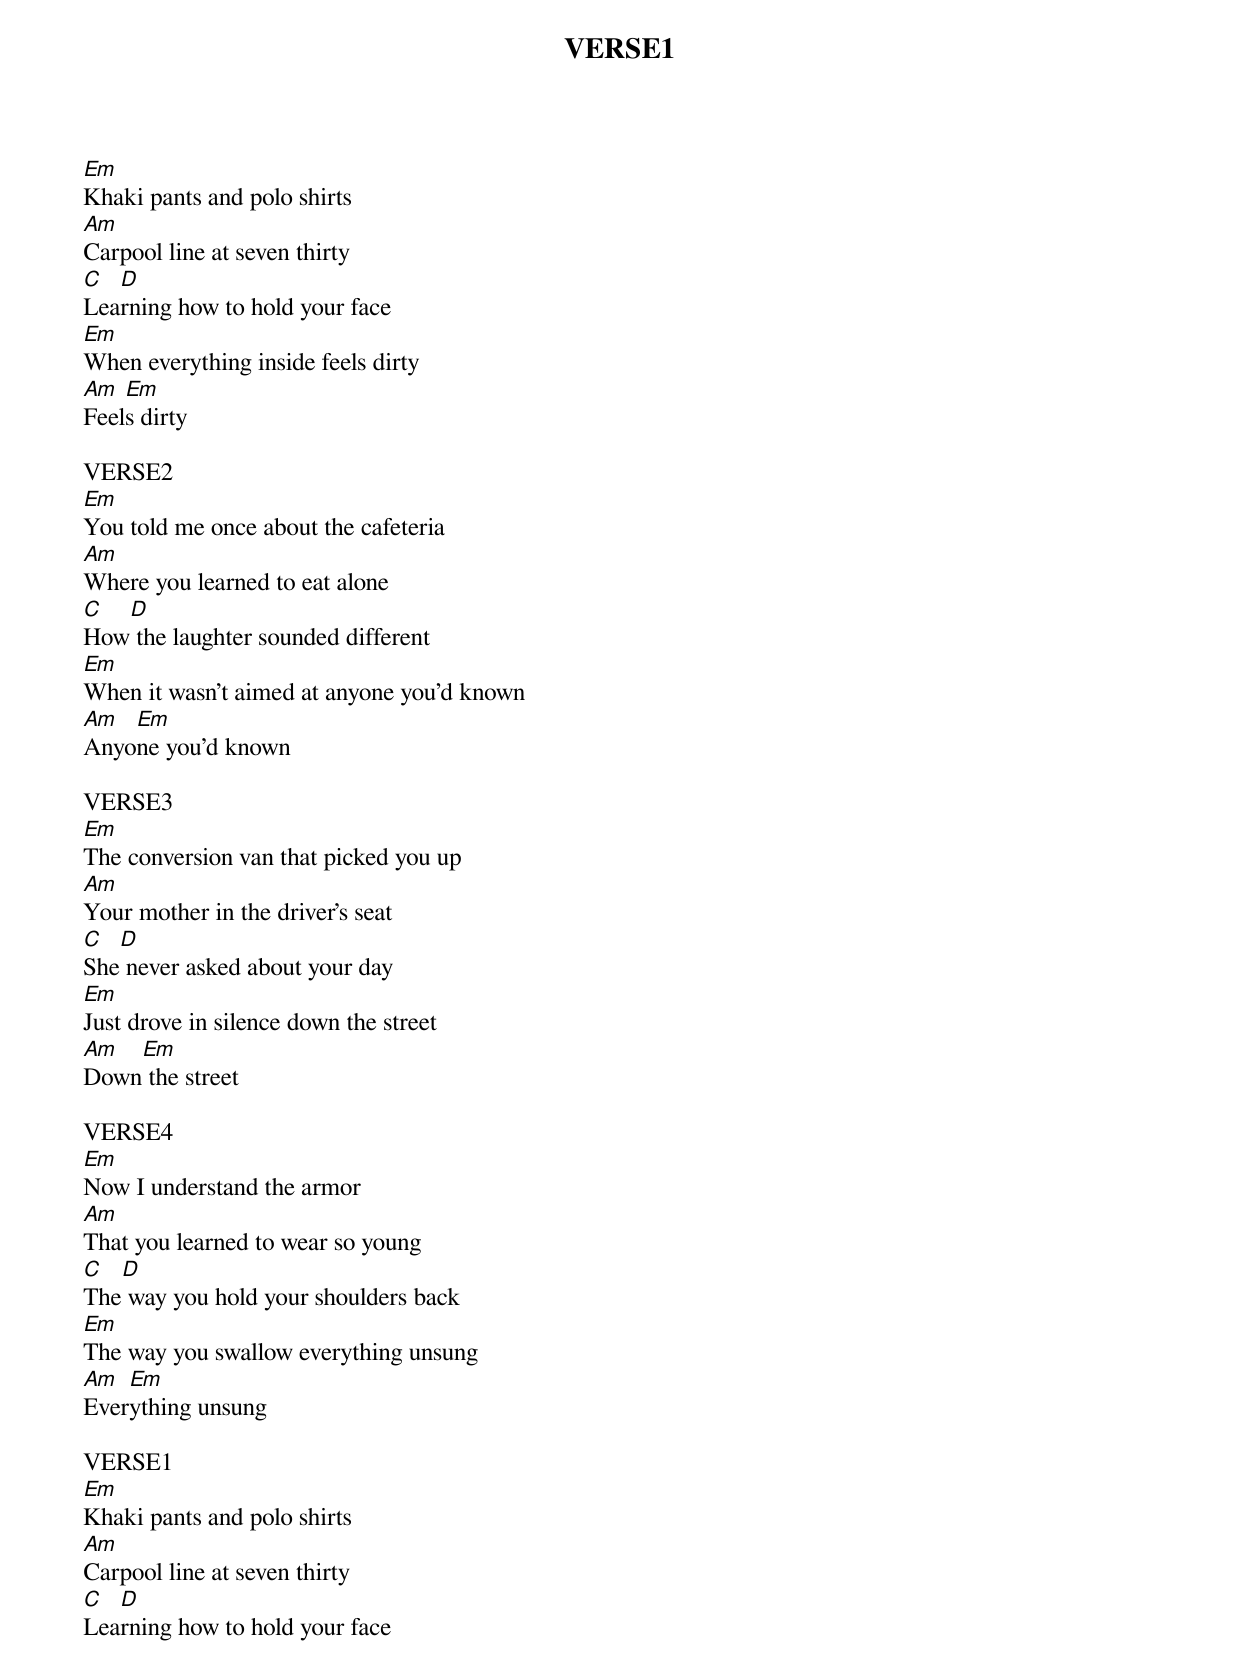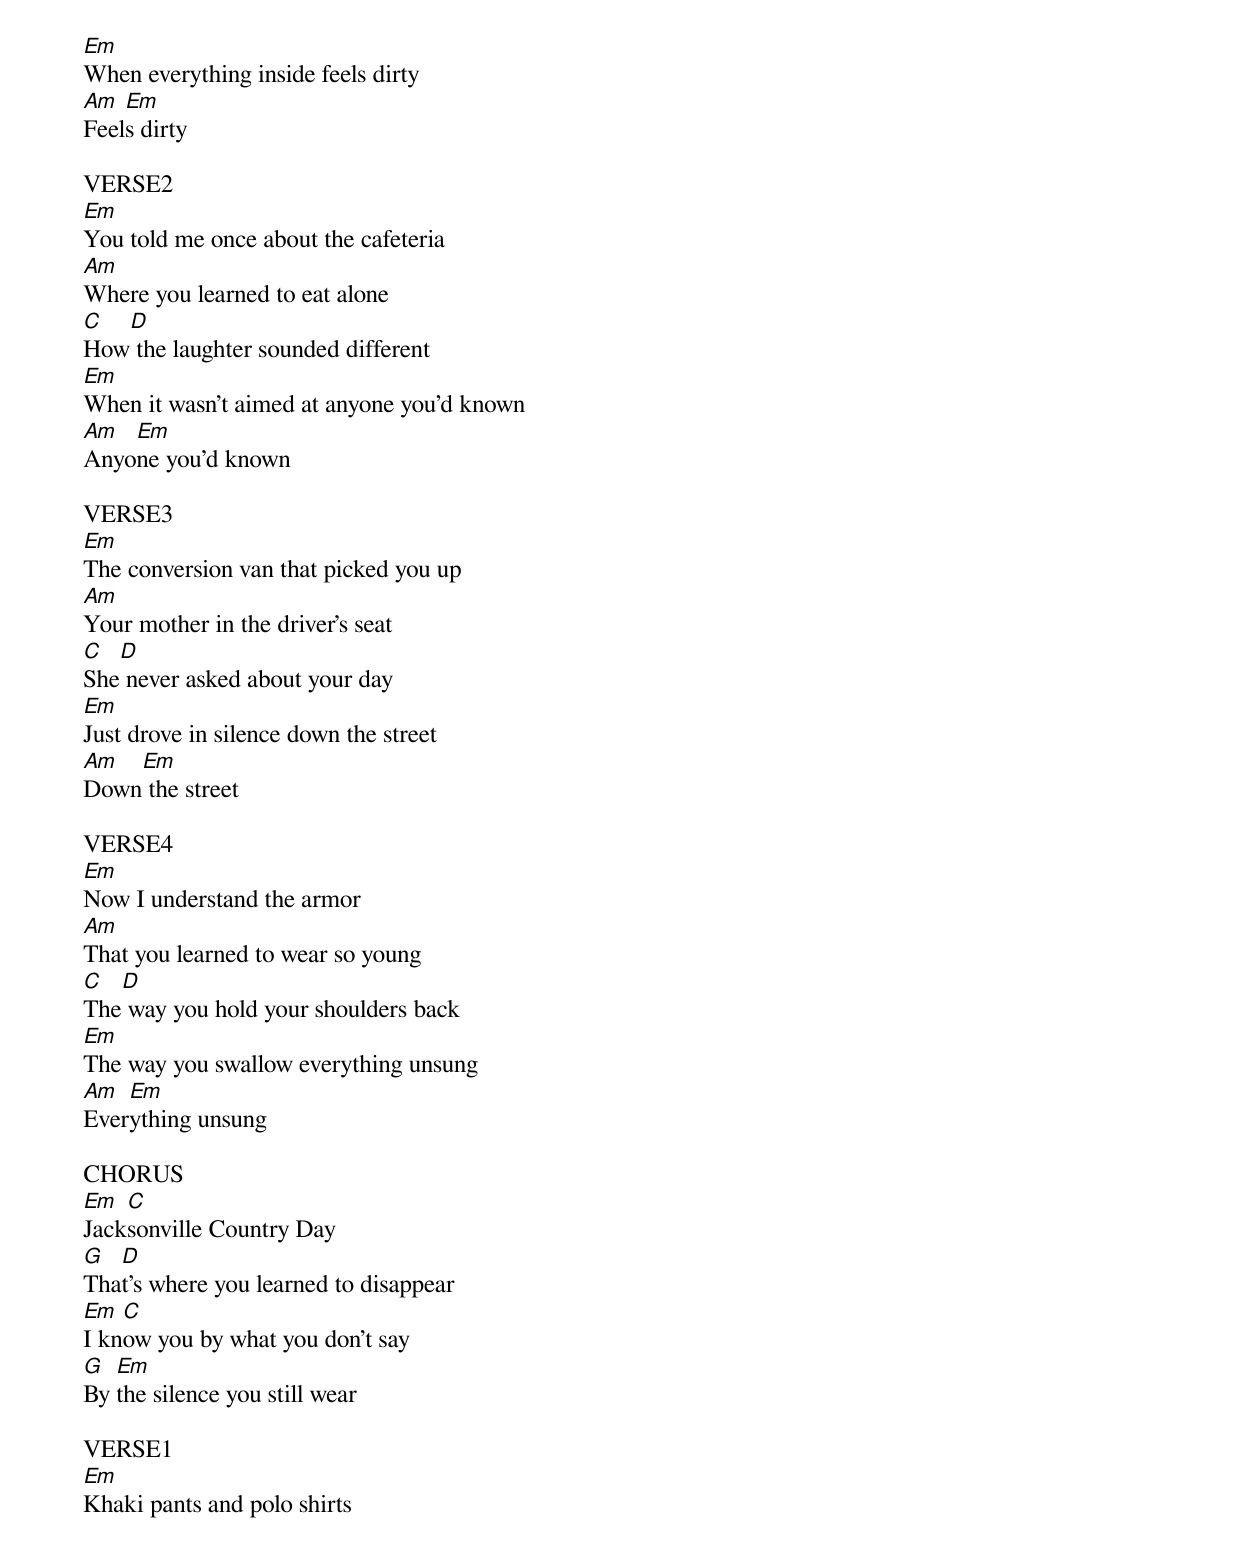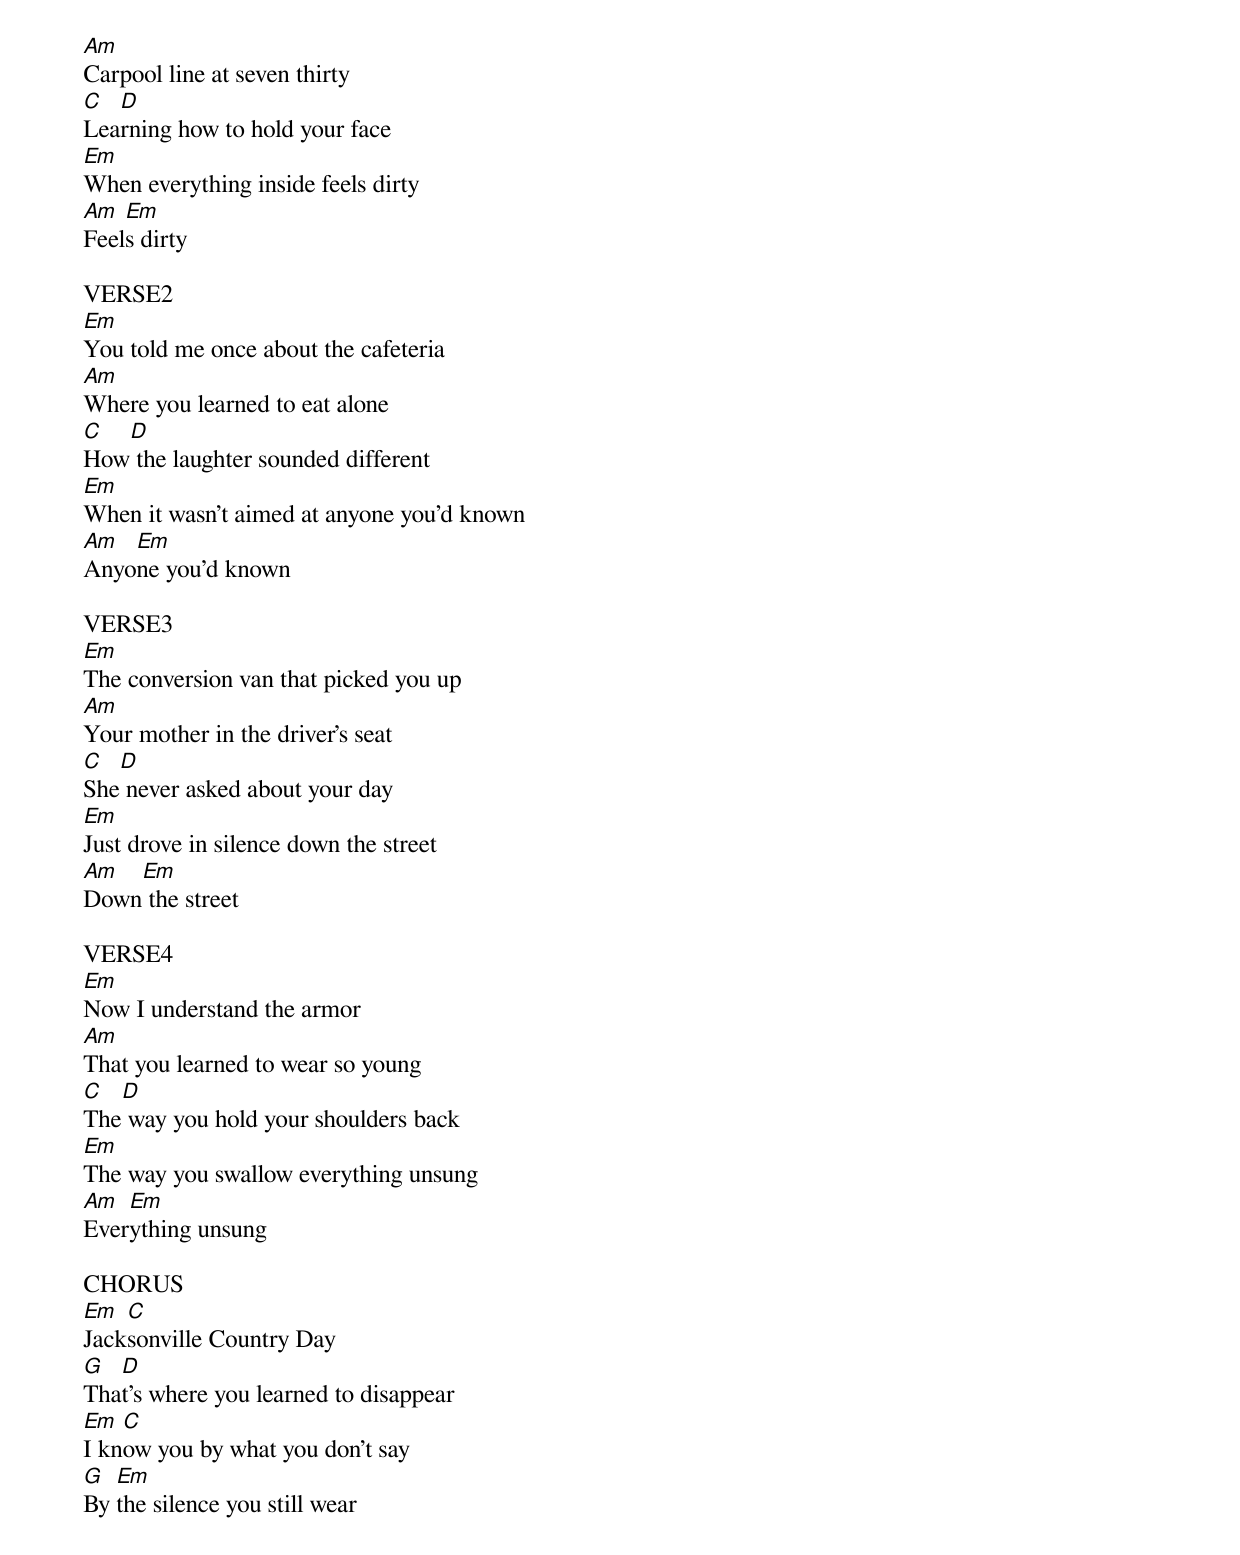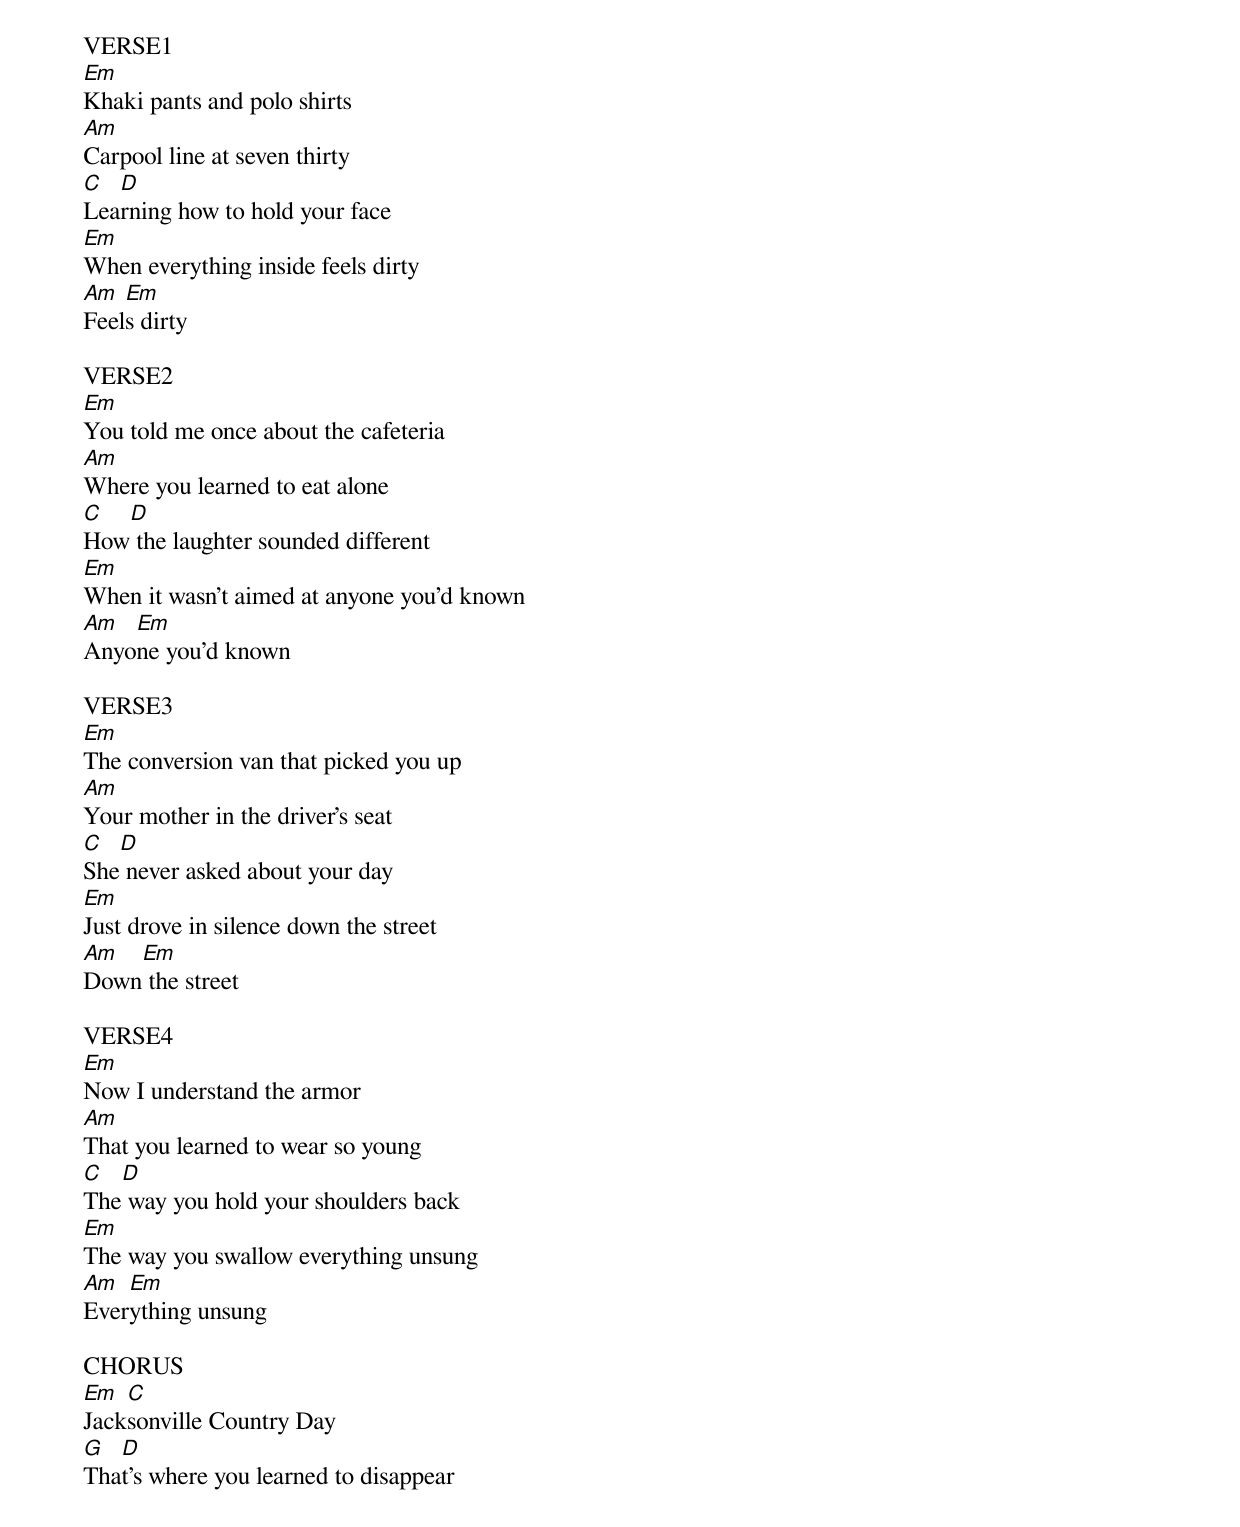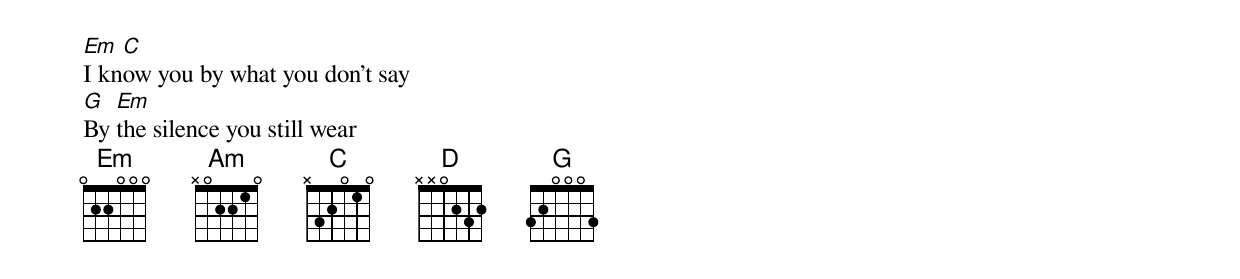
VERSE1
Em
Khaki pants and polo shirts
Am
Carpool line at seven thirty
C  D
Learning how to hold your face
Em
When everything inside feels dirty
Am  Em
Feels dirty

VERSE2
Em
You told me once about the cafeteria
Am
Where you learned to eat alone
C  D
How the laughter sounded different
Em
When it wasn't aimed at anyone you'd known
Am  Em
Anyone you'd known

VERSE3
Em
The conversion van that picked you up
Am
Your mother in the driver's seat
C  D
She never asked about your day
Em
Just drove in silence down the street
Am  Em
Down the street

VERSE4
Em
Now I understand the armor
Am
That you learned to wear so young
C  D
The way you hold your shoulders back
Em
The way you swallow everything unsung
Am  Em
Everything unsung

VERSE1
Em
Khaki pants and polo shirts
Am
Carpool line at seven thirty
C  D
Learning how to hold your face
Em
When everything inside feels dirty
Am  Em
Feels dirty

VERSE2
Em
You told me once about the cafeteria
Am
Where you learned to eat alone
C  D
How the laughter sounded different
Em
When it wasn't aimed at anyone you'd known
Am  Em
Anyone you'd known

VERSE3
Em
The conversion van that picked you up
Am
Your mother in the driver's seat
C  D
She never asked about your day
Em
Just drove in silence down the street
Am  Em
Down the street

VERSE4
Em
Now I understand the armor
Am
That you learned to wear so young
C  D
The way you hold your shoulders back
Em
The way you swallow everything unsung
Am  Em
Everything unsung

CHORUS
Em  C
Jacksonville Country Day
G  D
That's where you learned to disappear
Em  C
I know you by what you don't say
G  Em
By the silence you still wear

VERSE1
Em
Khaki pants and polo shirts
Am
Carpool line at seven thirty
C  D
Learning how to hold your face
Em
When everything inside feels dirty
Am  Em
Feels dirty

VERSE2
Em
You told me once about the cafeteria
Am
Where you learned to eat alone
C  D
How the laughter sounded different
Em
When it wasn't aimed at anyone you'd known
Am  Em
Anyone you'd known

VERSE3
Em
The conversion van that picked you up
Am
Your mother in the driver's seat
C  D
She never asked about your day
Em
Just drove in silence down the street
Am  Em
Down the street

VERSE4
Em
Now I understand the armor
Am
That you learned to wear so young
C  D
The way you hold your shoulders back
Em
The way you swallow everything unsung
Am  Em
Everything unsung

CHORUS
Em  C
Jacksonville Country Day
G  D
That's where you learned to disappear
Em  C
I know you by what you don't say
G  Em
By the silence you still wear

VERSE1
Em
Khaki pants and polo shirts
Am
Carpool line at seven thirty
C  D
Learning how to hold your face
Em
When everything inside feels dirty
Am  Em
Feels dirty

VERSE2
Em
You told me once about the cafeteria
Am
Where you learned to eat alone
C  D
How the laughter sounded different
Em
When it wasn't aimed at anyone you'd known
Am  Em
Anyone you'd known

VERSE3
Em
The conversion van that picked you up
Am
Your mother in the driver's seat
C  D
She never asked about your day
Em
Just drove in silence down the street
Am  Em
Down the street

VERSE4
Em
Now I understand the armor
Am
That you learned to wear so young
C  D
The way you hold your shoulders back
Em
The way you swallow everything unsung
Am  Em
Everything unsung

CHORUS
Em  C
Jacksonville Country Day
G  D
That's where you learned to disappear
Em  C
I know you by what you don't say
G  Em
By the silence you still wear
